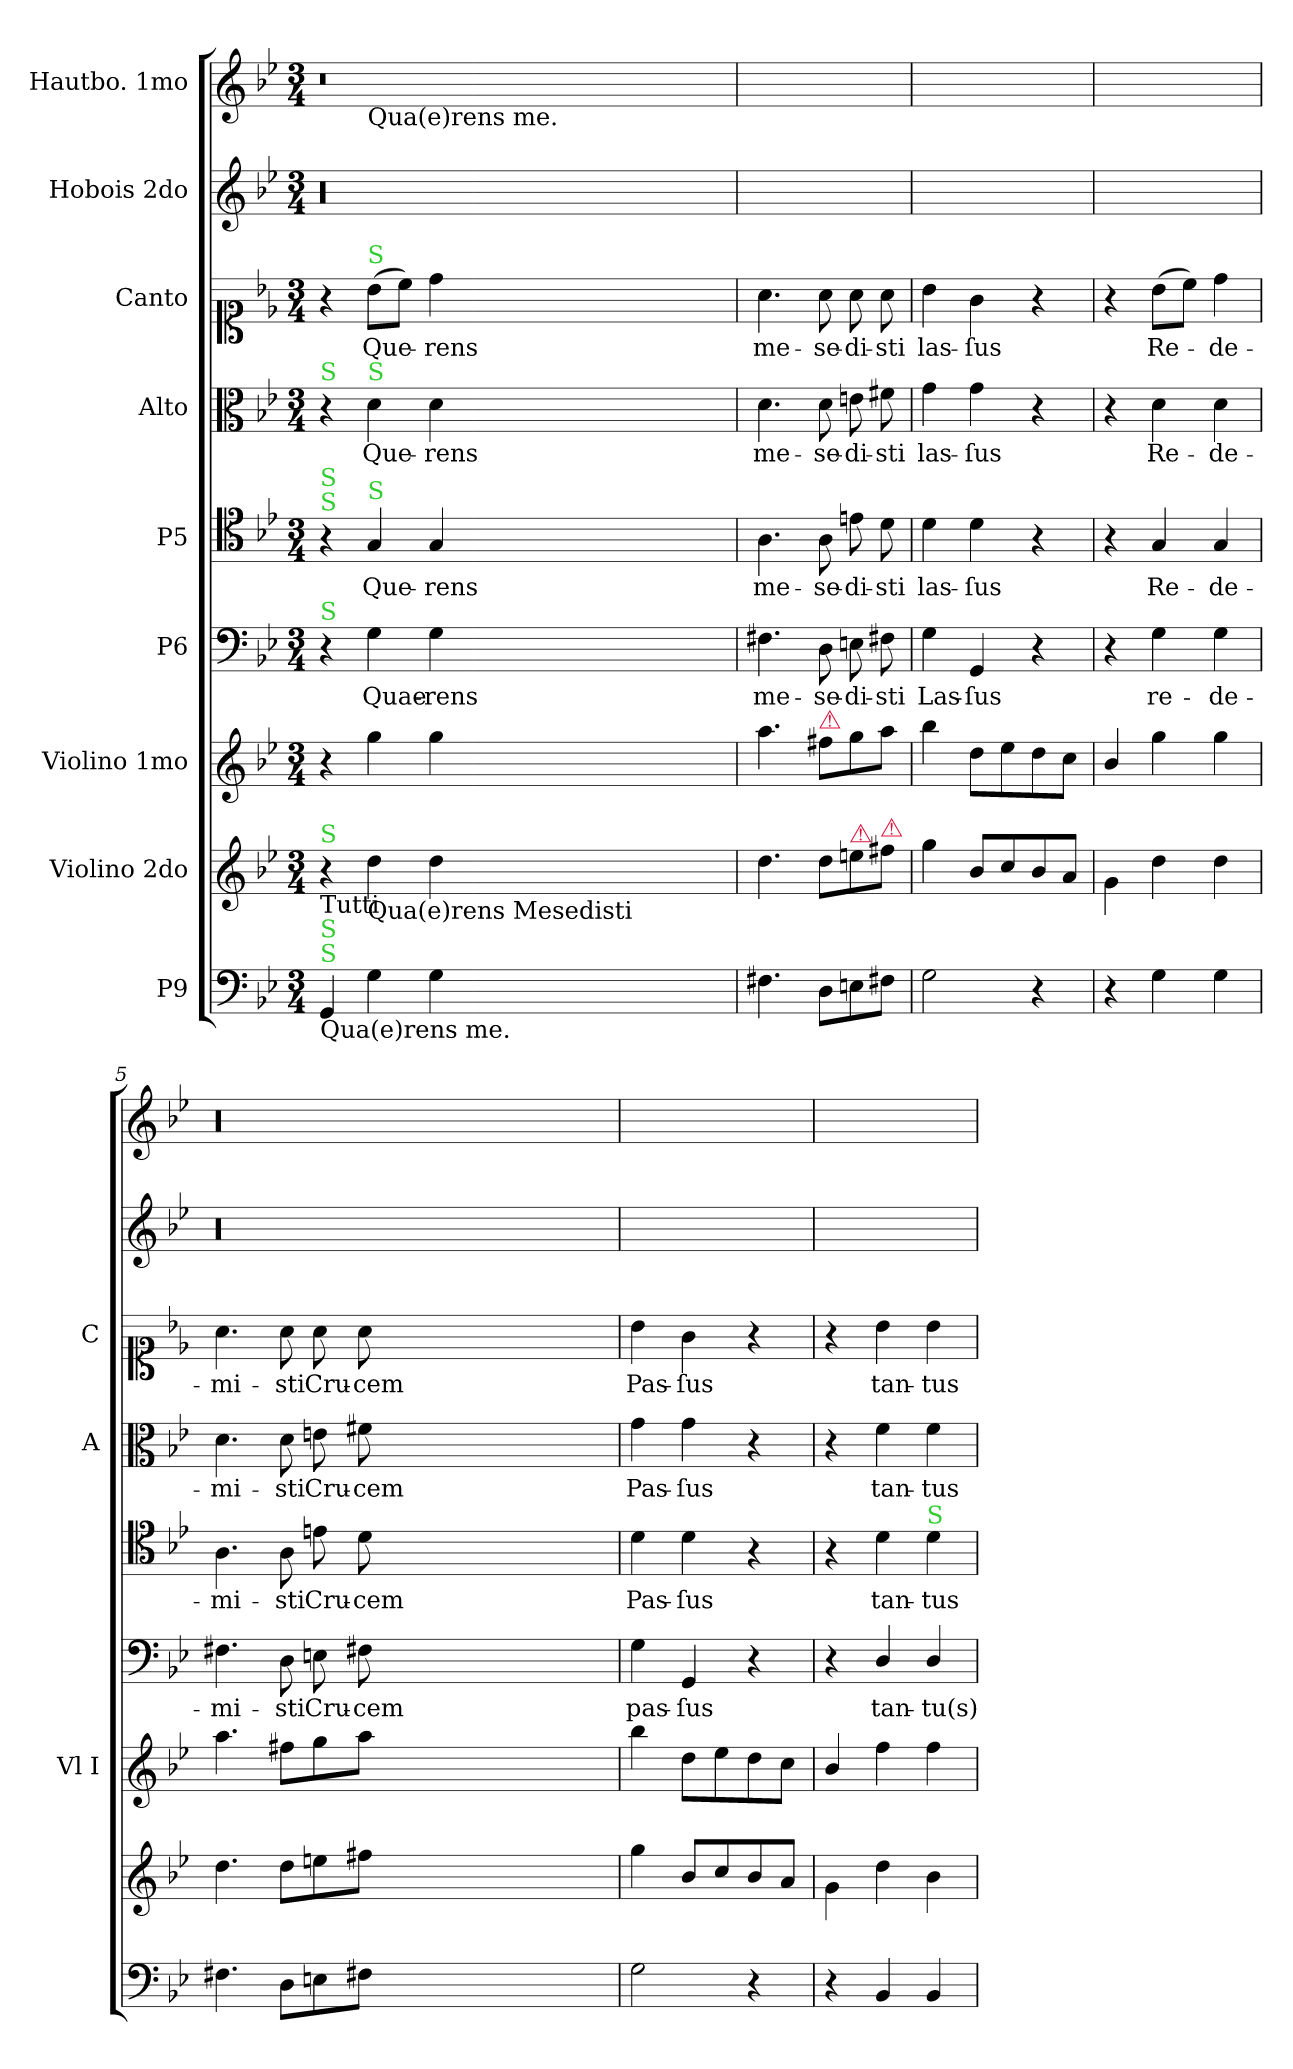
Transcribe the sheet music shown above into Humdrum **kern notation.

**kern	**kern	**kern	**kern	**text	**kern	**text	**kern	**text	**kern	**text	**kern	**kern
*part9	*part8	*part7	*part6	*part6	*part5	*part5	*part4	*part4	*part3	*part3	*part2	*part1
*staff9	*staff8	*staff7	*staff6	*staff6	*staff5	*staff5	*staff4	*staff4	*staff3	*staff3	*staff2	*staff1
*I"P9	*I"Violino 2do	*I"Violino 1mo	*I"P6	*	*I"P5	*	*I"Alto	*	*I"Canto	*	*I"Hobois 2do	*I"Hautbo. 1mo
*	*	*I'Vl I	*	*	*	*	*I'A	*	*I'C	*	*	*
*clefF4	*clefG2	*clefG2	*clefF4	*	*clefC4	*	*clefC3	*	*clefC1	*	*clefG2	*clefG2
*k[b-e-]	*k[b-e-]	*k[b-e-]	*k[b-e-]	*	*k[b-e-]	*	*k[b-e-]	*	*k[b-e-]	*	*k[b-e-]	*k[b-e-]
*M3/4	*M3/4	*M3/4	*M3/4	*	*M3/4	*	*M3/4	*	*M3/4	*	*M3/4	*M3/4
=1	=1	=1	=1	=1	=1	=1	=1	=1	=1	=1	=1	=1
!	!	!	!	!	!	!	!LO:TX:a:color=limegreen:t=S	!	!	!	!	!
!	!	!	!	!	!LO:TX:a:color=limegreen:t=S	!	!	!	!	!	!	!
!	!	!	!	!	!LO:TX:a:color=limegreen:t=S	!	!	!	!	!	!	!
!	!	!	!LO:TX:a:color=limegreen:t=S	!	!	!	!	!	!	!	!	!
!	!LO:TX:a:color=limegreen:t=S	!	!	!	!	!	!	!	!	!	!	!
!LO:TX:a:color=limegreen:t=S	!	!	!	!	!	!	!	!	!	!	!	!
!LO:TX:a:color=limegreen:t=S	!	!	!	!	!	!	!	!	!	!	!	!
!LO:TX:a:t=Tutti	!	!	!	!	!	!	!	!	!	!	!	!
!LO:TX:b:t=Qua(e)rens me.	!	!	!	!	!	!	!	!	!	!	!	!
!	!	!	!	!	!	!	!	!	!	!	!LO:N:vis=00	!LO:N:vis=00
*	*	*	*	*	*	*	*	*	*	*	*	*^
4GG/	4r	4r	4r	.	4r	.	4r	.	4r	.	0.r	0.r	4ryy
!	!	!	!	!	!	!	!	!	!	!	!	!	!LO:TX:b:t=Qua(e)rens me.
!	!	!	!	!	!	!	!	!	!LO:TX:a:color=limegreen:t=S	!	!	!	!
!	!	!	!	!	!	!	!LO:TX:a:color=limegreen:t=S	!	!	!	!	!	!
!	!	!	!	!	!LO:TX:a:color=limegreen:t=S	!	!	!	!	!	!	!	!
!	!LO:TX:b:t=Qua(e)rens Mesedisti	!	!	!	!	!	!	!	!	!	!	!	!
4G\	4dd\	4gg\	4G\	Quae-	4G/	Que-	4d\	Que-	(8b-\L	Que-	.	.	1ryy
.	.	.	.	.	.	.	.	.	8cc\J)	.	.	.	.
4G\	4dd\	4gg\	4G\	-rens	4G/	-rens	4d\	-rens	4dd\	-rens	.	.	.
0ryy	0ryy	0ryy	0ryy	.	0ryy	.	0ryy	.	0ryy	.	.	.	.
.	.	.	.	.	.	.	.	.	.	.	.	.	1..ryy
4ryy	4ryy	4ryy	4ryy	.	4ryy	.	4ryy	.	4ryy	.	.	.	.
*	*	*	*	*	*	*	*	*	*	*	*	*v	*v
=2	=2	=2	=2	=2	=2	=2	=2	=2	=2	=2	=2	=2
4.F#X\	4.dd\	4.aa\	4.F#X\	me-	4.A\	me-	4.d\	me-	4.a\	me-	2.ryy	2.ryy
!	!	!LO:TX:a:color=crimson:t=⚠	!	!	!	!	!	!	!	!	!	!
8D\L	8dd\L	8ff#X\L	8D\	-se-	8A\	-se-	8d\	-se-	8a\	-se-	.	.
!	!LO:TX:a:color=crimson:t=⚠	!	!	!	!	!	!	!	!	!	!	!
8En\	8een\	8gg\	8En\	-di-	8en\	-di-	8en\	-di-	8a\	-di-	.	.
!	!LO:TX:a:color=crimson:t=⚠	!	!	!	!	!	!	!	!	!	!	!
8F#X\J	8ff#X\J	8aa\J	8F#X\	-sti	8d\	-sti	8f#X\	-sti	8a\	-sti	.	.
=3	=3	=3	=3	=3	=3	=3	=3	=3	=3	=3	=3	=3
2G\	4gg\	4bb-\	4G\	Las-	4d\	las-	4g\	las-	4b-\	las-	2.ryy	2.ryy
.	8b-/L	8dd\L	4GG/	-ſus	4d\	-ſus	4g\	-ſus	4g\	-ſus	.	.
.	8cc/	8ee-\	.	.	.	.	.	.	.	.	.	.
4r	8b-/	8dd\	4r	.	4r	.	4r	.	4r	.	.	.
.	8a/J	8cc\J	.	.	.	.	.	.	.	.	.	.
=4	=4	=4	=4	=4	=4	=4	=4	=4	=4	=4	=4	=4
4r	4g\	4b-/	4r	.	4r	.	4r	.	4r	.	2.ryy	2.ryy
4G\	4dd\	4gg\	4G\	re-	4G/	Re-	4d\	Re-	(8b-\L	Re-	.	.
.	.	.	.	.	.	.	.	.	8cc\J)	.	.	.
4G\	4dd\	4gg\	4G\	-de-	4G/	-de-	4d\	-de-	4dd\	-de-	.	.
=5	=5	=5	=5	=5	=5	=5	=5	=5	=5	=5	=5	=5
!	!	!	!	!	!	!	!	!	!	!	!LO:N:vis=00	!LO:N:vis=00
4.F#X\	4.dd\	4.aa\	4.F#X\	-mi-	4.A\	-mi-	4.d\	-mi-	4.a\	-mi-	0.r	0.r
8D\L	8dd\L	8ff#X\L	8D\	-sti	8A\	-sti	8d\	-sti	8a\	-sti	.	.
8En\	8een\	8gg\	8En\	Cru-	8en\	Cru-	8en\	Cru-	8a\	Cru-	.	.
8F#X\J	8ff#X\J	8aa\J	8F#X\	-cem	8d\	-cem	8f#X\	-cem	8a\	-cem	.	.
0ryy	0ryy	0ryy	0ryy	.	0ryy	.	0ryy	.	0ryy	.	.	.
4ryy	4ryy	4ryy	4ryy	.	4ryy	.	4ryy	.	4ryy	.	.	.
=6	=6	=6	=6	=6	=6	=6	=6	=6	=6	=6	=6	=6
2G\	4gg\	4bb-\	4G\	pas-	4d\	Pas-	4g\	Pas-	4b-\	Pas-	2.ryy	2.ryy
.	8b-/L	8dd\L	4GG/	-ſus	4d\	-ſus	4g\	-ſus	4g\	-ſus	.	.
.	8cc/	8ee-\	.	.	.	.	.	.	.	.	.	.
4r	8b-/	8dd\	4r	.	4r	.	4r	.	4r	.	.	.
.	8a/J	8cc\J	.	.	.	.	.	.	.	.	.	.
=7	=7	=7	=7	=7	=7	=7	=7	=7	=7	=7	=7	=7
4r	4g\	4b-/	4r	.	4r	.	4r	.	4r	.	2.ryy	2.ryy
4BB-/	4dd\	4ff\	4D/	tan-	4d\	tan-	4f\	tan-	4b-\	tan-	.	.
!	!	!	!	!	!LO:TX:a:color=limegreen:t=S	!	!	!	!	!	!	!
4BB-/	4b-\	4ff\	4D/	-tu(s)	4d\	-tus	4f\	-tus	4b-\	-tus	.	.
=	=	=	=	=	=	=	=	=	=	=	=	=
*-	*-	*-	*-	*-	*-	*-	*-	*-	*-	*-	*-	*-
